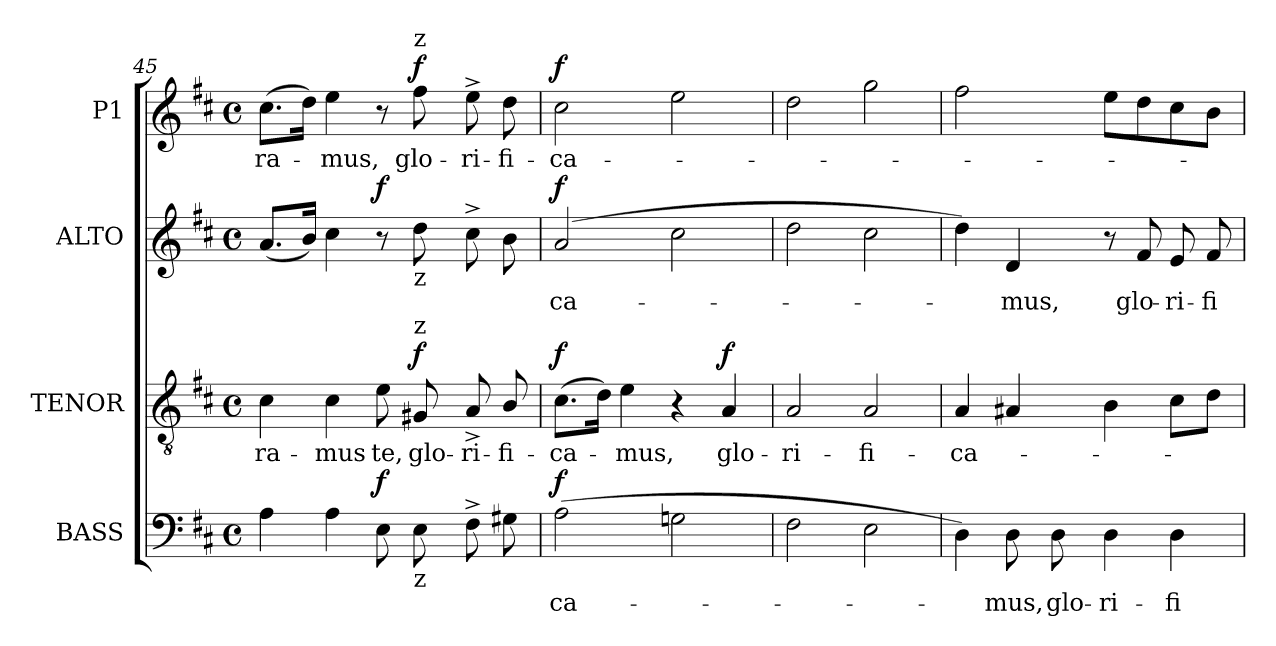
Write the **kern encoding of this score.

**kern	**text	**dynam	**kern	**text	**dynam	**kern	**text	**dynam	**kern	**text	**dynam
*part4	*part4	*part4	*part3	*part3	*part3	*part2	*part2	*part2	*part1	*part1	*part1
*staff4	*staff4	*staff4	*staff3	*staff3	*staff3	*staff2	*staff2	*staff2	*staff1	*staff1	*staff1
*I"BASS	*	*	*I"TENOR	*	*	*I"ALTO	*	*	*I"P1	*	*
*clefF4	*	*	*clefGv2	*	*	*clefG2	*	*	*clefG2	*	*
*	*	*	*ITrd7c12	*	*	*	*	*	*	*	*
*k[f#c#]	*	*	*k[f#c#]	*	*	*k[f#c#]	*	*	*k[f#c#]	*	*
*D:	*	*	*D:	*	*	*D:	*	*	*D:	*	*
*M4/4	*	*	*M4/4	*	*	*M4/4	*	*	*M4/4	*	*
*met(c)	*	*	*met(c)	*	*	*met(c)	*	*	*met(c)	*	*
=45	=45	=45	=45	=45	=45	=45	=45	=45	=45	=45	=45
!	!	!	!	!LO:LY:b:color=#000000	!	!	!	!	!	!	!
!	!	!	!	!	!	!	!	!	!	!LO:LY:b:color=#000000	!
4Ai\	.	.	4C#i\	-ra-	.	(8.ai/L	.	.	(8.cc#i\L	-ra-	.
.	.	.	.	.	.	16bi/Jk)	.	.	16ddi\Jk)	.	.
!	!	!	!	!LO:LY:b:color=#000000	!	!	!	!	!	!	!
!	!	!	!	!	!	!	!	!	!	!LO:LY:b:color=#000000	!
4Ai\	.	.	4C#i\	-mus	.	4cc#i\	.	.	4eei\	-mus,	.
!	!	!	!	!LO:LY:b:color=#000000	!	!	!	!	!	!	!
8Ei\	.	f	8Ei\	te,	.	8r	.	f	8r	.	.
!	!	!	!	!LO:LY:b:color=#000000	!	!	!	!	!	!	!
!	!	!	!	!	!	!	!	!	!LO:TX:a:t=z	!	!
!	!	!	!	!	!	!LO:TX:b:t=z	!	!	!	!	!
!	!	!	!LO:TX:t=z	!	!	!	!	!	!	!	!
!LO:TX:b:t=z	!	!	!	!	!	!	!	!	!	!	!
!	!	!	!	!	!	!	!	!	!	!LO:LY:b:color=#000000	!
8Ei\	.	.	8GG#Xi/	glo-	f	8ddi\	.	.	8ff#i\	glo-	f
!	!	!	!	!LO:LY:b:color=#000000	!	!	!	!	!	!	!
!	!	!	!	!	!	!	!	!	!	!LO:LY:b:color=#000000	!
8F#^i\	.	.	8AA^i/	-ri-	.	8cc#^i\	.	.	8ee^i\	-ri-	.
!	!	!	!	!LO:LY:b:color=#000000	!	!	!	!	!	!	!
!	!	!	!	!	!	!	!	!	!	!LO:LY:b:color=#000000	!
8G#Xi\	.	.	8BBi/	-fi-	.	8bi\	.	.	8ddi\	-fi-	.
!!LO:LB:g=z
=46	=46	=46	=46	=46	=46	=46	=46	=46	=46	=46	=46
!	!LO:LY:b:color=#000000	!	!	!	!	!	!	!	!	!	!
!	!	!	!	!LO:LY:b:color=#000000	!	!	!	!	!	!	!
!	!	!	!	!	!	!	!LO:LY:b:color=#000000	!	!	!	!
!	!	!	!	!	!	!	!	!	!	!LO:LY:b:color=#000000	!
(2Ai\	ca-	f	(8.C#i\L	-ca-	f	(2ai/	ca-	f	2cc#i\	-ca-	f
.	.	.	16Di\Jk)	.	.	.	.	.	.	.	.
!	!	!	!	!LO:LY:b:color=#000000	!	!	!	!	!	!	!
.	.	.	4Ei\	-mus,	.	.	.	.	.	.	.
2Gni\	.	.	4r	.	.	2cc#i\	.	.	2eei\	.	.
!	!	!	!	!LO:LY:b:color=#000000	!	!	!	!	!	!	!
.	.	.	4AAi/	glo-	f	.	.	.	.	.	.
=47	=47	=47	=47	=47	=47	=47	=47	=47	=47	=47	=47
!	!	!	!	!LO:LY:b:color=#000000	!	!	!	!	!	!	!
2F#i\	.	.	2AAi/	-ri-	.	2ddi\	.	.	2ddi\	.	.
!	!	!	!	!LO:LY:b:color=#000000	!	!	!	!	!	!	!
2Ei\	.	.	2AAi/	-fi-	.	2cc#i\	.	.	2ggi\	.	.
=48	=48	=48	=48	=48	=48	=48	=48	=48	=48	=48	=48
!	!	!	!	!LO:LY:b:color=#000000	!	!	!	!	!	!	!
4Di\)	.	.	4AAi/	-ca-	.	4ddi\)	.	.	2ff#i\	.	.
!	!LO:LY:b:color=#000000	!	!	!	!	!	!	!	!	!	!
!	!	!	!	!	!	!	!LO:LY:b:color=#000000	!	!	!	!
8Di\	-mus,	.	4AA#Xi/	.	.	4di/	-mus,	.	.	.	.
!	!LO:LY:b:color=#000000	!	!	!	!	!	!	!	!	!	!
8Di\	glo-	.	.	.	.	.	.	.	.	.	.
!	!LO:LY:b:color=#000000	!	!	!	!	!	!	!	!	!	!
4Di\	-ri-	.	4BBi\	.	.	8r	.	.	8eei\L	.	.
!	!	!	!	!	!	!	!LO:LY:b:color=#000000	!	!	!	!
.	.	.	.	.	.	8f#i/	glo-	.	8ddi\	.	.
!	!LO:LY:b:color=#000000	!	!	!	!	!	!	!	!	!	!
!	!	!	!	!	!	!	!LO:LY:b:color=#000000	!	!	!	!
4Di\	-fi-	.	8C#i\L	.	.	8ei/	-ri-	.	8cc#i\	.	.
!	!	!	!	!	!	!	!LO:LY:b:color=#000000	!	!	!	!
.	.	.	8Di\J	.	.	8f#i/	-fi-	.	8bi\J	.	.
=	=	=	=	=	=	=	=	=	=	=	=
*-	*-	*-	*-	*-	*-	*-	*-	*-	*-	*-	*-
